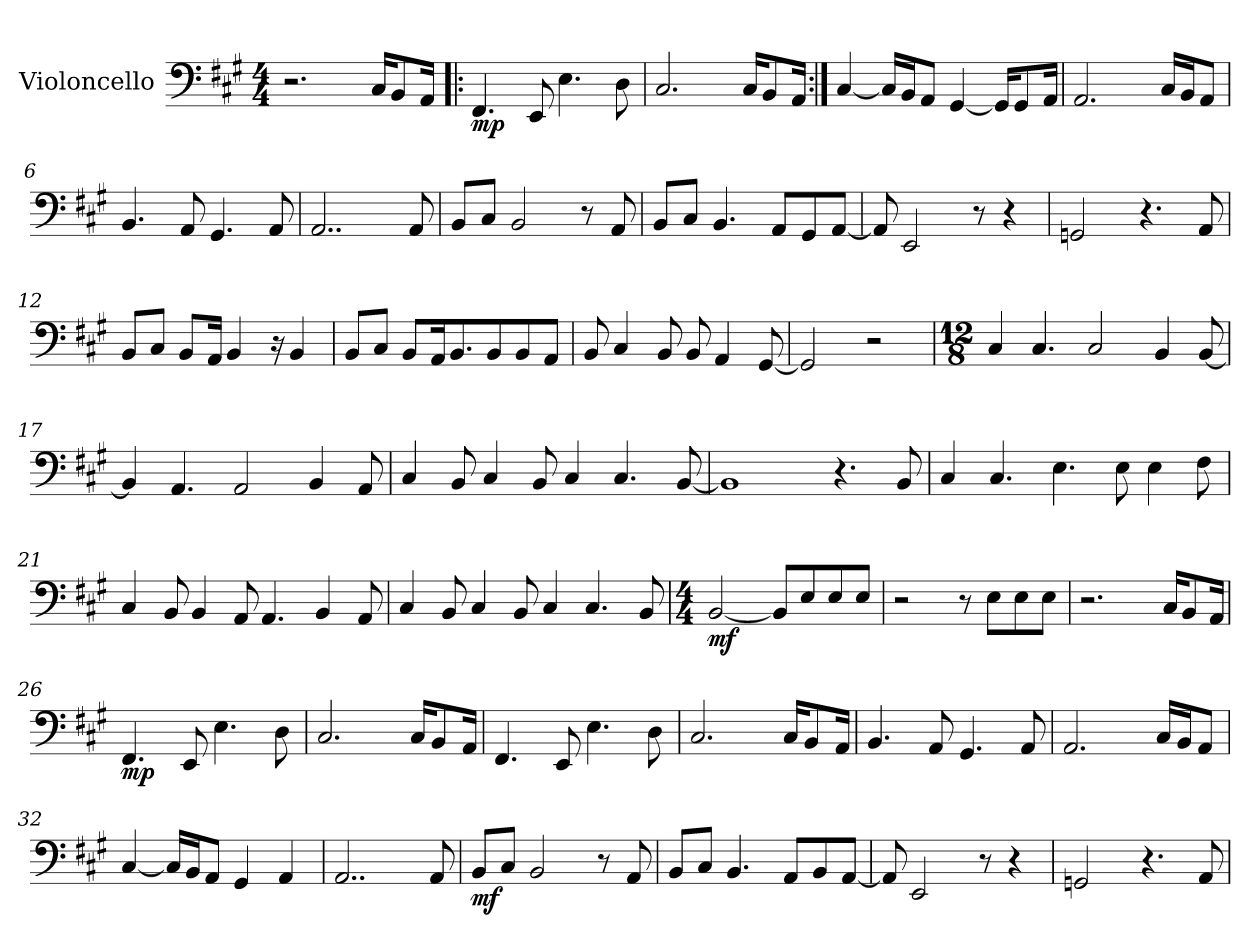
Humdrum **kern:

**kern	**dynam
*part1	*part1
*staff1	*staff1
*I"Violoncello	*
*I'Vc.	*
*clefF4	*
*k[f#c#g#]	*
*M4/4	*
=1	=1
2.r	.
16C#/KL	.
8BB/	.
16AA/Jk	.
=2!|:	=2!|:
!	!LO:DY:b
4.FF#/	mp
8EE/	.
4.E\	.
8D\	.
=3	=3
2.C#/	.
16C#/KL	.
8BB/	.
16AA/Jk	.
=4:|!	=4:|!
[4C#/	.
16C#/LL]	.
16BB/J	.
8AA/J	.
[4GG#/	.
16GG#/KL]	.
8GG#/	.
16AA/Jk	.
=5	=5
2.AA/	.
16C#/LL	.
16BB/J	.
8AA/J	.
=6	=6
4.BB/	.
8AA/	.
4.GG#/	.
8AA/	.
=7	=7
2..AA/	.
8AA/	.
!!LO:LB:g=z
=8	=8
8BB/L	.
8C#/J	.
2BB/	.
8r	.
8AA/	.
=9	=9
8BB/L	.
8C#/J	.
4.BB/	.
8AA/L	.
8GG#/	.
[8AA/J	.
=10	=10
8AA/]	.
2EE/	.
8r	.
4r	.
=11	=11
2GGn/	.
4.r	.
8AA/	.
=12	=12
8BB/L	.
8C#/J	.
8BB/L	.
16AA/Jk	.
4BB/	.
16r	.
4BB/	.
=13	=13
8BB/L	.
8C#/J	.
8BB/L	.
16AA/K	.
8.BB/	.
8BB/	.
8BB/	.
8AA/J	.
=14	=14
8BB/	.
4C#/	.
8BB/	.
8BB/	.
4AA/	.
[8GG#/	.
!!LO:LB:g=z
=15	=15
2GG#/]	.
2r	.
=16	=16
*M12/8	*
*MM171	*
4C#/	.
4.C#/	.
2C#/	.
4BB/	.
[8BB/	.
=17	=17
4BB/]	.
4.AA/	.
2AA/	.
4BB/	.
8AA/	.
=18	=18
4C#/	.
8BB/	.
4C#/	.
8BB/	.
4C#/	.
4.C#/	.
[8BB/	.
=19	=19
1BB]	.
4.r	.
8BB/	.
=20	=20
4C#/	.
4.C#/	.
4.E\	.
8E\	.
4E\	.
8F#\	.
!!LO:LB:g=z
=21	=21
4C#/	.
8BB/	.
4BB/	.
8AA/	.
4.AA/	.
4BB/	.
8AA/	.
=22	=22
4C#/	.
8BB/	.
4C#/	.
8BB/	.
4C#/	.
4.C#/	.
8BB/	.
=23	=23
*M4/4	*
*MM120	*
!	!LO:DY:b
[2BB/	mf
8BB/L]	.
8E/	.
8E/	.
8E/J	.
=24	=24
2r	.
8r	.
8E\L	.
8E\	.
8E\J	.
=25	=25
2.r	.
16C#/KL	.
8BB/	.
16AA/Jk	.
=26	=26
!	!LO:DY:b
4.FF#/	mp
8EE/	.
4.E\	.
8D\	.
!!LO:LB:g=z
=27	=27
2.C#/	.
16C#/KL	.
8BB/	.
16AA/Jk	.
=28	=28
4.FF#/	.
8EE/	.
4.E\	.
8D\	.
=29	=29
2.C#/	.
16C#/KL	.
8BB/	.
16AA/Jk	.
=30	=30
4.BB/	.
8AA/	.
4.GG#/	.
8AA/	.
=31	=31
2.AA/	.
16C#/LL	.
16BB/J	.
8AA/J	.
=32	=32
[4C#/	.
16C#/LL]	.
16BB/J	.
8AA/J	.
4GG#/	.
4AA/	.
=33	=33
2..AA/	.
8AA/	.
=34	=34
!	!LO:DY:b
8BB/L	mf
8C#/J	.
2BB/	.
8r	.
8AA/	.
!!LO:LB:g=z
=35	=35
8BB/L	.
8C#/J	.
4.BB/	.
8AA/L	.
8BB/	.
[8AA/J	.
=36	=36
8AA/]	.
2EE/	.
8r	.
4r	.
=37	=37
2GGn/	.
4.r	.
8AA/	.
=	=
*-	*-
